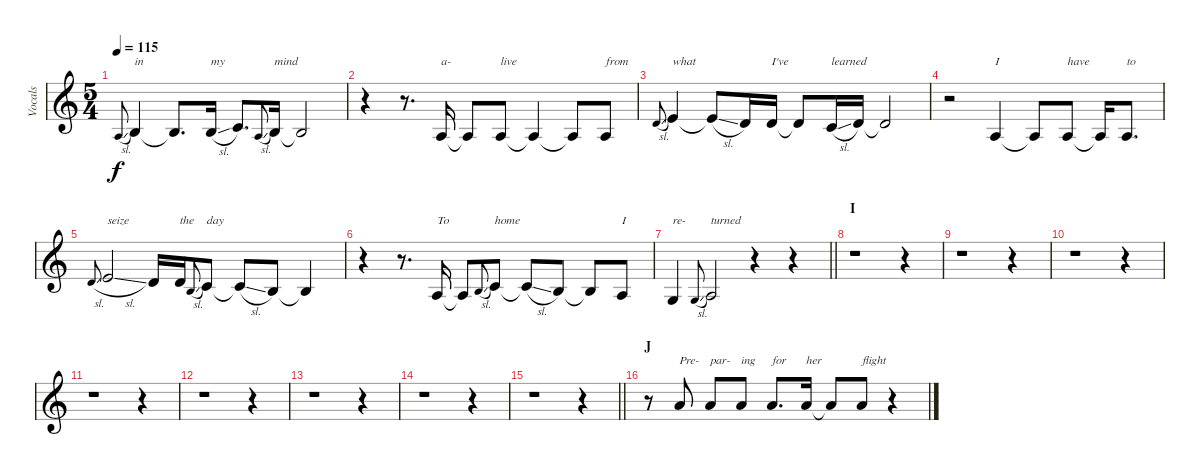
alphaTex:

\track ("Vocals" "Vocals") {instrument oboe}
\staff {score}
\tuning (E4 B3 G3 D3 A2 E2) {hide}
\ts (5 4)
\tempo 115
\clef g2
\ks aminor
2.3{sl}.8{gr onbeat dy f} 4.3.4{txt "in"} 4.3{t}.8{d} 4.3{sl}.16{txt "my"} 5.3.8{d} 2.3{sl}.8{gr onbeat} 4.3.16{txt "mind"} 4.3{t}.2 |
r.4 r.8{d} 2.3.16{txt "a-"} 2.3{t}.8 2.3.8{txt "live"} 2.3{t}.4 2.3{t}.8 2.3.8{txt "from"} |
7.3{sl}.8{gr onbeat} 9.3.4{txt "what"} 9.3{sl t}.8 7.3.16 7.3.16{txt "I've"} 7.3{t}.8 5.3{sl}.16{txt "learned"} 7.3.16 7.3{t}.2 |
r.2 2.3.4{txt "I"} 2.3{t}.8 2.3.8{txt "have"} 2.3{t}.16 2.3.8{d txt "to"} |
7.3{sl}.8{gr onbeat} 9.3{sl}.2{txt "seize"} 7.3.16 7.3.16{txt "the"} 4.3{sl}.8{gr onbeat} 5.3.8{txt "day"} 5.3{sl t}.8 4.3.8 4.3{t}.4 |
r.4 r.8{d} 2.3.16{txt "To"} 2.3{t}.8 4.3{sl}.8{gr onbeat} 5.3.8{txt "home"} 5.3{sl t}.8 4.3.8 4.3{t}.8 2.3.8{txt "I"} |
\barLineRight lightlight
5.4.4{txt "re-"} 0.3{sl}.8{gr onbeat} 2.3.2{txt "turned"} r.4 r.4 |
\section ("" "I")
r.1 r.4 |
r.1 r.4 |
r.1 r.4 |
r.1 r.4 |
r.1 r.4 |
r.1 r.4 |
r.1 r.4 |
\barLineRight lightlight
r.1 r.4 |
\section ("" "J")
r.8 5.1.8{txt "Pre-"} 5.1.8{txt "par-"} 5.1.8{txt "ing"} 5.1.8{d txt "for"} 5.1.16{txt "her"} 5.1{t}.8 5.1.8{txt "flight"} r.4
